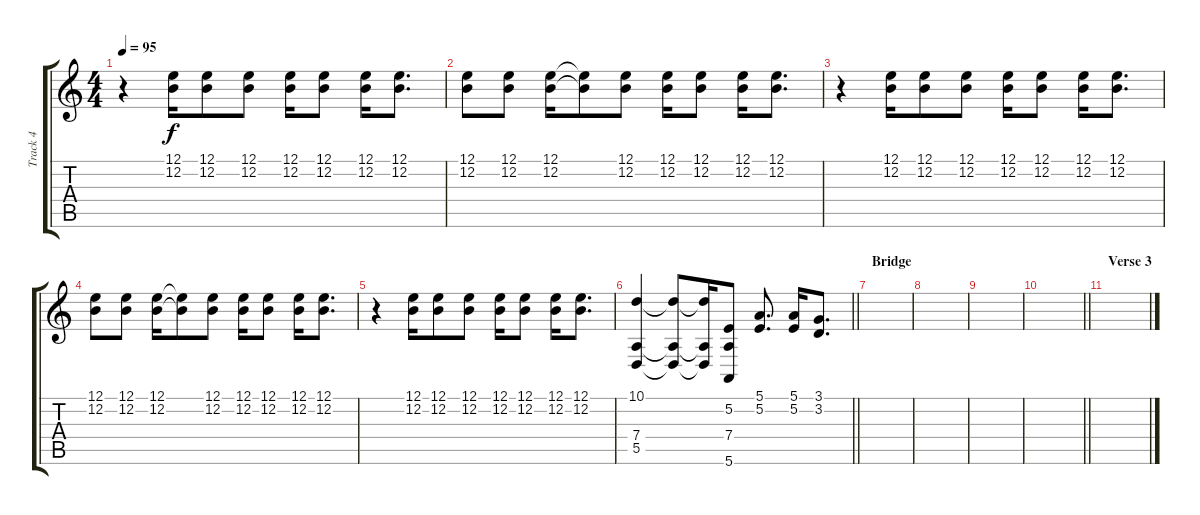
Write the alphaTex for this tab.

\track ("Track 4" "Track 4") {instrument acousticgrandpiano}
\staff {score tabs}
\tuning (E4 B3 G3 D3 A2 E2) {hide}
\ts (4 4)
\tempo 95
\clef g2
\ks c
r.4{dy f} (12.1 12.2).16 (12.1 12.2).8 (12.1 12.2).8 (12.1 12.2).16 (12.1 12.2).8 (12.1 12.2).16 (12.1 12.2).8{d} |
(12.1 12.2).8 (12.1 12.2).8 (12.1 12.2).16 (12.1{t} 12.2{t}).8 (12.1 12.2).8 (12.1 12.2).16 (12.1 12.2).8 (12.1 12.2).16 (12.1 12.2).8{d} |
r.4 (12.1 12.2).16 (12.1 12.2).8 (12.1 12.2).8 (12.1 12.2).16 (12.1 12.2).8 (12.1 12.2).16 (12.1 12.2).8{d} |
(12.1 12.2).8 (12.1 12.2).8 (12.1 12.2).16 (12.1{t} 12.2{t}).8 (12.1 12.2).8 (12.1 12.2).16 (12.1 12.2).8 (12.1 12.2).16 (12.1 12.2).8{d} |
r.4 (12.1 12.2).16 (12.1 12.2).8 (12.1 12.2).8 (12.1 12.2).16 (12.1 12.2).8 (12.1 12.2).16 (12.1 12.2).8{d} |
\barLineRight lightlight
(10.1 7.4 5.5).4 (10.1{t} 7.4{t} 5.5{t}).8 (10.1{t} 7.4{t} 5.5{t}).16 (5.2 7.4 5.6).8 (5.1 5.2).8{d} (5.1 5.2).16 (3.1 3.2).8{d} |
\section ("" "Bridge")
|
|
|
\barLineRight lightlight
|
\section ("" "Verse 3")
